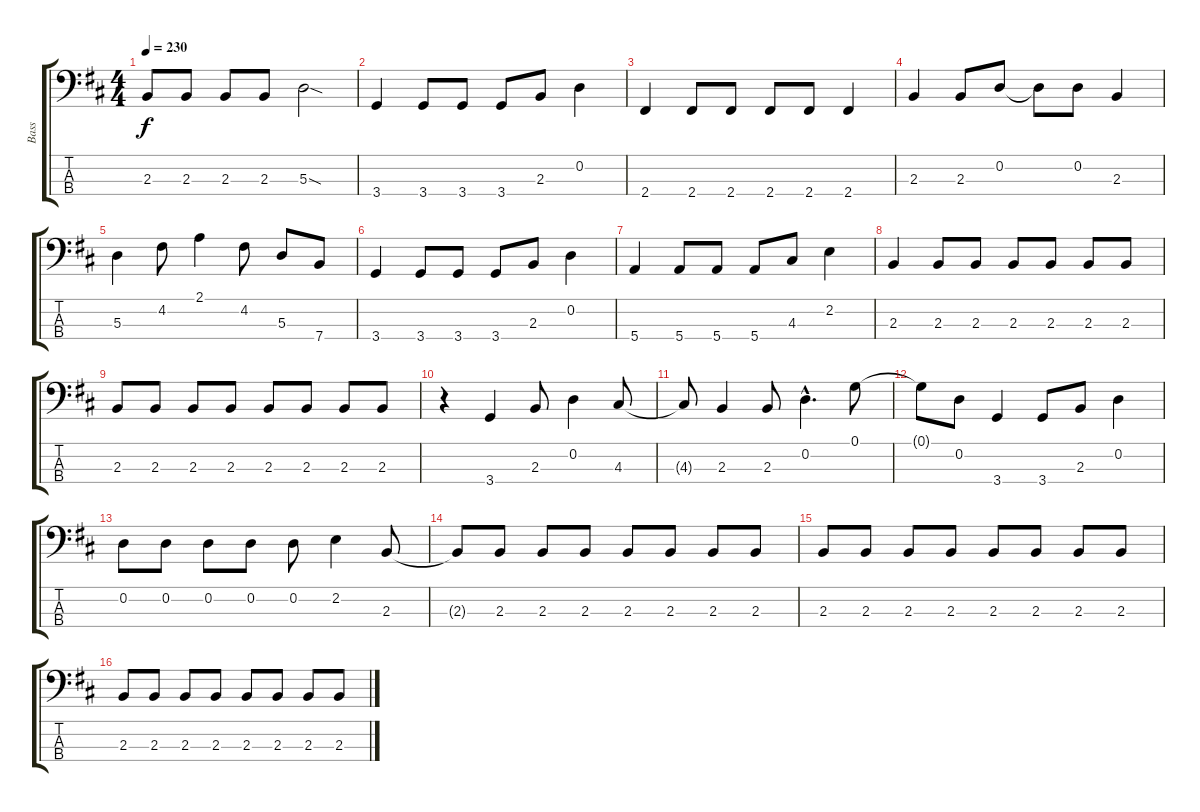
\track ("Bass" "Bass") {instrument electricbassfinger}
\staff {score tabs}
\tuning (G2 D2 A1 E1) {hide}
\ts (4 4)
\tempo 230
\clef f4
\ks d
2.3.8{dy f} 2.3.8 2.3.8 2.3.8 5.3{sod}.2 |
3.4.4 3.4.8 3.4.8 3.4.8 2.3.8 0.2.4 |
2.4.4 2.4.8 2.4.8 2.4.8 2.4.8 2.4.4 |
2.3.4 2.3.8 0.2.8 0.2{t}.8 0.2.8 2.3.4 |
5.3.4 4.2.8 2.1.4 4.2.8 5.3.8 7.4.8 |
3.4.4 3.4.8 3.4.8 3.4.8 2.3.8 0.2.4 |
5.4.4 5.4.8 5.4.8 5.4.8 4.3.8 2.2.4 |
2.3.4 2.3.8 2.3.8 2.3.8 2.3.8 2.3.8 2.3.8 |
2.3.8 2.3.8 2.3.8 2.3.8 2.3.8 2.3.8 2.3.8 2.3.8 |
r.4 3.4.4 2.3.8 0.2.4 4.3.8 |
4.3{t}.8 2.3.4 2.3.8 0.2{hac}.4{d} 0.1.8 |
0.1{t}.8 0.2.8 3.4.4 3.4.8 2.3.8 0.2.4 |
0.2.8 0.2.8 0.2.8 0.2.8 0.2.8 2.2.4 2.3.8 |
2.3{t}.8 2.3.8 2.3.8 2.3.8 2.3.8 2.3.8 2.3.8 2.3.8 |
2.3.8 2.3.8 2.3.8 2.3.8 2.3.8 2.3.8 2.3.8 2.3.8 |
2.3.8 2.3.8 2.3.8 2.3.8 2.3.8 2.3.8 2.3.8 2.3.8
